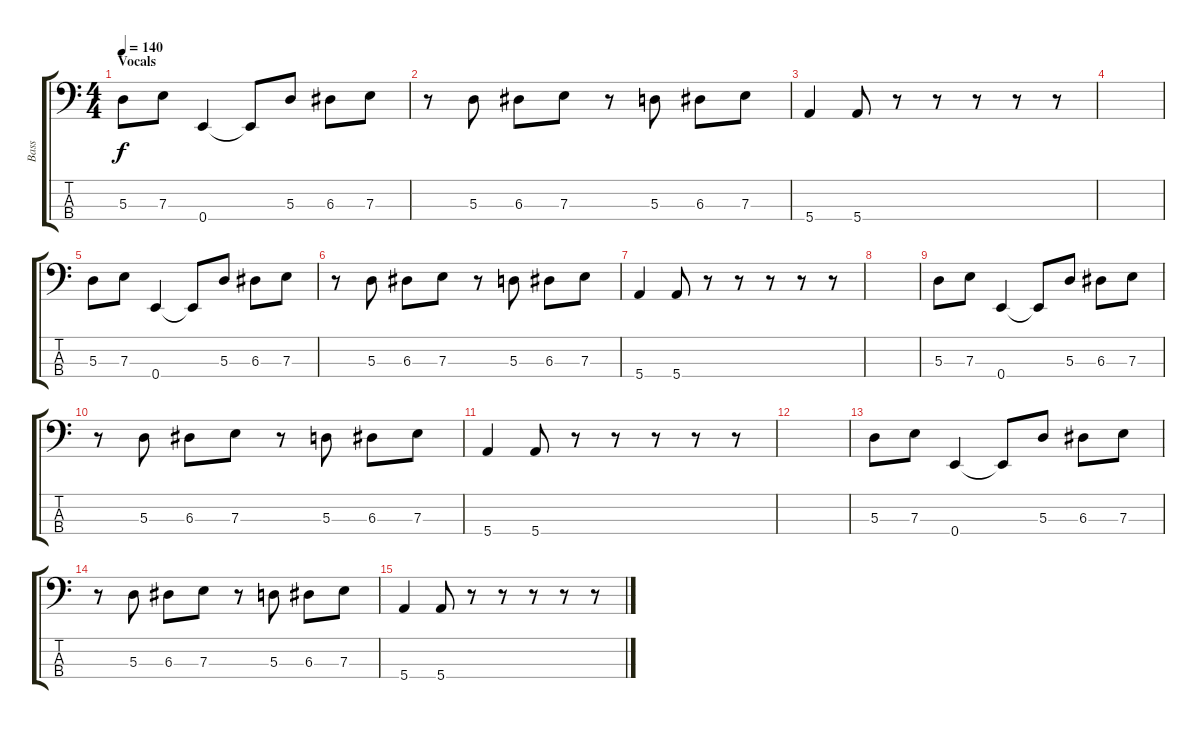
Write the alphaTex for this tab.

\track ("Bass" "Bass") {instrument electricbassfinger}
\staff {score tabs}
\tuning (G2 D2 A1 E1) {hide}
\ts (4 4)
\section ("" "Vocals")
\tempo 140
\clef f4
\ks c
5.3.8{dy f} 7.3.8 0.4.4 0.4{t}.8 5.3.8 6.3.8 7.3.8 |
r.8 5.3.8 6.3.8 7.3.8 r.8 5.3.8 6.3.8 7.3.8 |
5.4.4 5.4.8 r.8 r.8 r.8 r.8 r.8 |
|
5.3.8 7.3.8 0.4.4 0.4{t}.8 5.3.8 6.3.8 7.3.8 |
r.8 5.3.8 6.3.8 7.3.8 r.8 5.3.8 6.3.8 7.3.8 |
5.4.4 5.4.8 r.8 r.8 r.8 r.8 r.8 |
|
5.3.8 7.3.8 0.4.4 0.4{t}.8 5.3.8 6.3.8 7.3.8 |
r.8 5.3.8 6.3.8 7.3.8 r.8 5.3.8 6.3.8 7.3.8 |
5.4.4 5.4.8 r.8 r.8 r.8 r.8 r.8 |
|
5.3.8 7.3.8 0.4.4 0.4{t}.8 5.3.8 6.3.8 7.3.8 |
r.8 5.3.8 6.3.8 7.3.8 r.8 5.3.8 6.3.8 7.3.8 |
5.4.4 5.4.8 r.8 r.8 r.8 r.8 r.8
